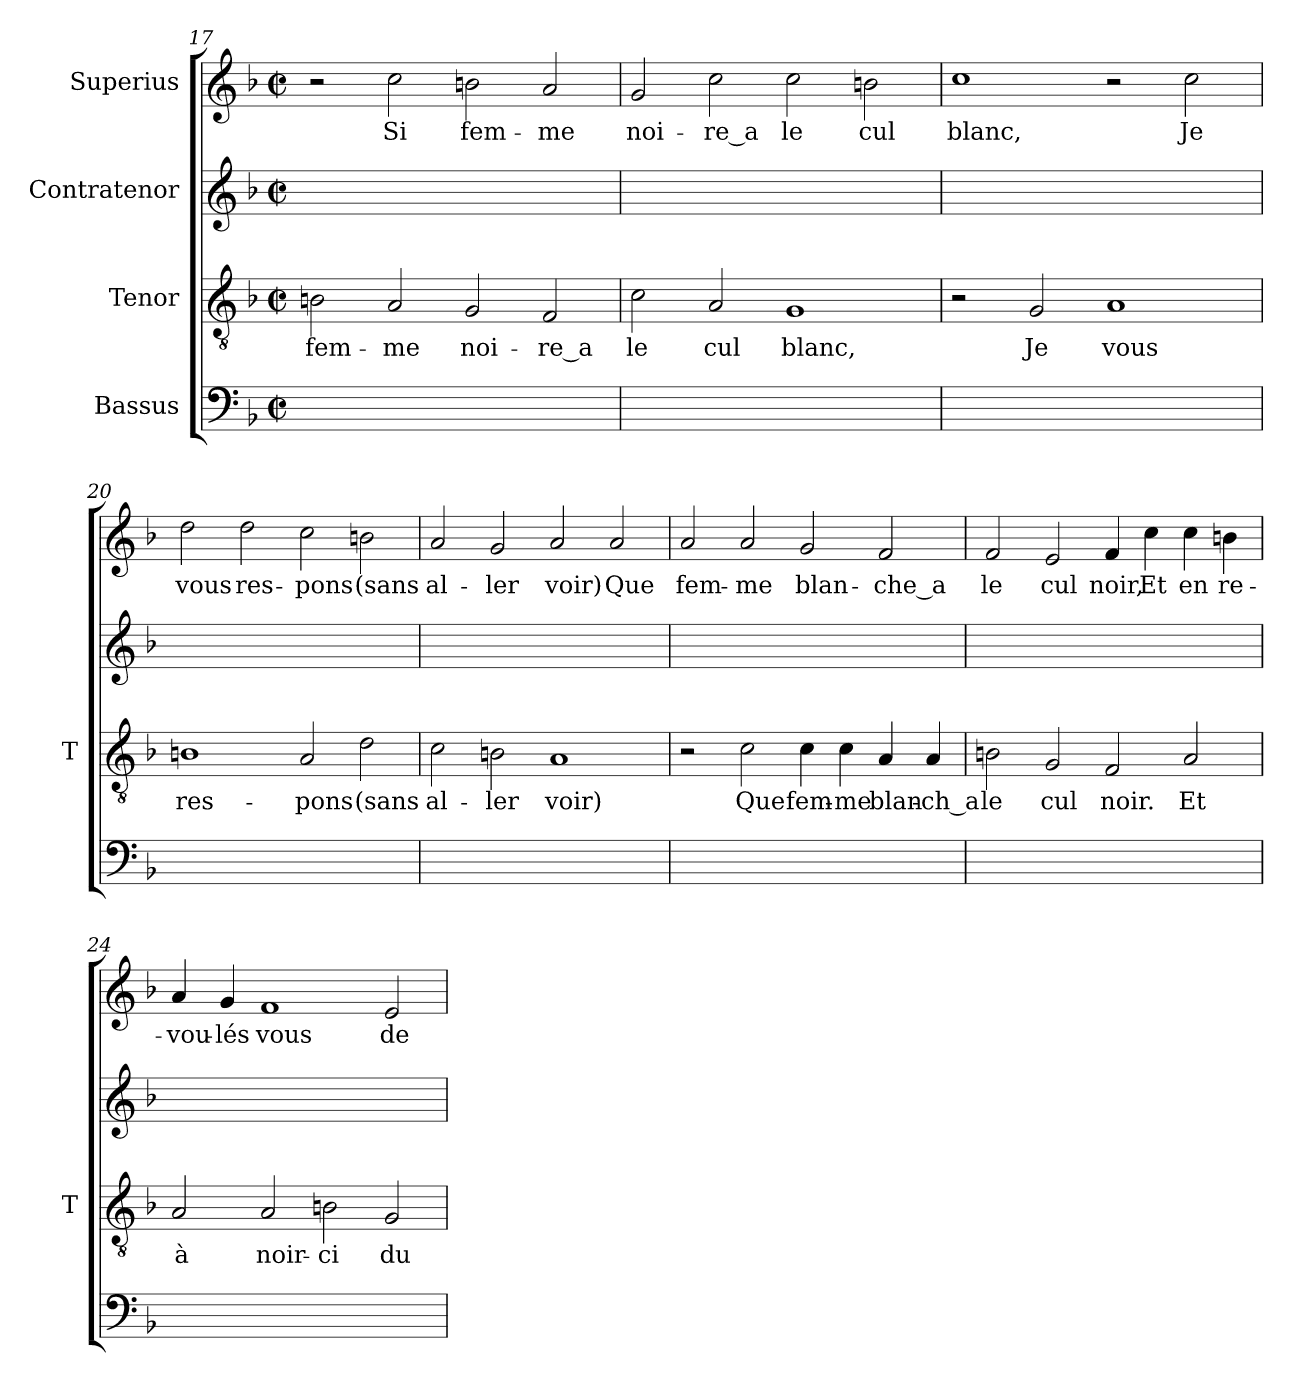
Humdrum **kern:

**kern	**kern	**text	**kern	**kern	**text
*part4	*part3	*part3	*part2	*part1	*part1
*staff4	*staff3	*staff3	*staff2	*staff1	*staff1
*I"Bassus	*I"Tenor	*	*I"Contratenor	*I"Superius	*
*	*I'T	*	*	*	*
*clefF4	*clefGv2	*	*clefG2	*clefG2	*
*k[b-]	*k[b-]	*	*k[b-]	*k[b-]	*
*F:	*F:	*	*F:	*F:	*
*M2/2	*M2/2	*	*M2/2	*M2/2	*
*met(c|)	*met(c|)	*	*met(c|)	*met(c|)	*
=17	=17	=17	=17	=17	=17
1ryy	2B	fem-	1ryy	2r	.
.	2A	-me	.	2cc	-Si
1ryy	2G	noi-	1ryy	2b	fem-
.	2F	-re_a	.	2a	-me
=18	=18	=18	=18	=18	=18
1ryy	2c	-le	1ryy	2g	noi-
.	2A	-cul	.	2cc	-re_a
1ryy	1G	-blanc,	1ryy	2cc	-le
.	.	.	.	2bn	-cul
=19	=19	=19	=19	=19	=19
1ryy	2r	.	1ryy	1cc	-blanc,
.	2G	-Je	.	.	.
1ryy	1A	-vous	1ryy	2r	.
.	.	.	.	2cc	-Je
!!LO:PB:g=z
=20	=20	=20	=20	=20	=20
1ryy	1B	res-	1ryy	2dd	-vous
.	.	.	.	2dd	res-
1ryy	2A	-pons	1ryy	2cc	-pons
.	2d	-(sans	.	2b	-(sans
=21	=21	=21	=21	=21	=21
1ryy	2c	al-	1ryy	2a	al-
.	2B	-ler	.	2g	-ler
1ryy	1A	-voir)	1ryy	2a	-voir)
.	.	.	.	2a	-Que
=22	=22	=22	=22	=22	=22
1ryy	2r	.	1ryy	2a	fem-
.	2c	-Que	.	2a	-me
1ryy	4c	fem-	1ryy	2g	blan-
.	4c	-me	.	.	.
.	4A	blan-	.	2f	-che_a
.	4A	-ch_a	.	.	.
=23	=23	=23	=23	=23	=23
1ryy	2B	-le	1ryy	2f	-le
.	2G	-cul	.	2e	-cul
1ryy	2F	-noir.	1ryy	4f	-noir,
.	.	.	.	4cc	-Et
.	2A	-Et	.	4cc	-en
.	.	.	.	4b	re-
=24	=24	=24	=24	=24	=24
1ryy	2A	-à	1ryy	4a	vou-
.	.	.	.	4g	-lés
.	2A	noir-	.	1f	-vous
1ryy	2B	-ci	1ryy	.	.
.	2G	-du	.	2e	-de
=	=	=	=	=	=
*-	*-	*-	*-	*-	*-
